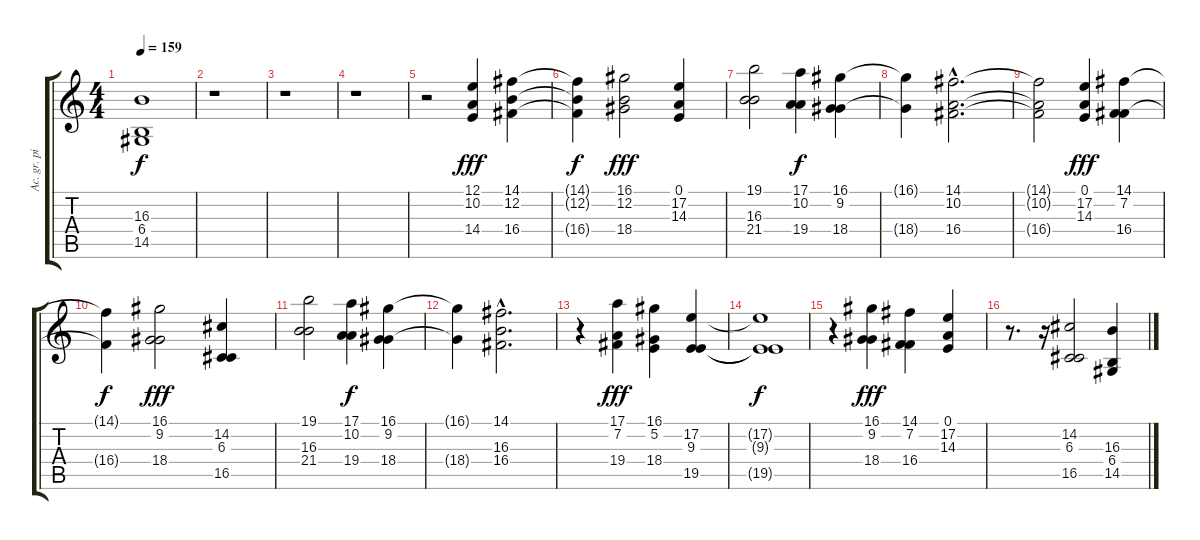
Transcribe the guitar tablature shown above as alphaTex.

\track ("Ac. gr. piano" "Ac. gr. pi") {instrument acousticgrandpiano}
\staff {score tabs}
\tuning (E4 B3 G3 D3 A2 E2) {hide}
\ts (4 4)
\tempo 159
\clef g2
\ks c
(16.3{t} 6.4{t} 14.5{t}).1{dy f} |
r.1 |
r.1 |
r.1 |
r.2{volume 8 instrument acousticgrandpiano} (12.1 10.2 14.4).4{dy fff} (14.1 12.2 16.4).4 |
(14.1{t} 12.2{t} 16.4{t}).4{dy f} (16.1 12.2 18.4).2{dy fff} (0.1 17.2 14.3).4 |
(19.1 16.3 21.4).2 (17.1 10.2 19.4).4{dy f} (16.1 9.2 18.4).4 |
(16.1{t} 18.4{t}).4 (14.1{hac} 10.2{hac} 16.4{hac}).2{d} |
(14.1{t} 10.2{t} 16.4{t}).2 (0.1 17.2 14.3).4{dy fff} (14.1 7.2 16.4).4 |
(14.1{t} 16.4{t}).4{dy f} (16.1 9.2 18.4).2{dy fff} (14.2 6.3 16.5).4 |
(19.1 16.3 21.4).2 (17.1 10.2 19.4).4{dy f} (16.1 9.2 18.4).4 |
(16.1{t} 18.4{t}).4 (14.1{hac} 16.3{hac} 16.4{hac}).2{d} |
r.4 (17.1 7.2 19.4).4{dy fff} (16.1 5.2 18.4).4 (17.2 9.3 19.5).4 |
(17.2{t} 9.3{t} 19.5{t}).1{dy f} |
r.4 (16.1 9.2 18.4).4{dy fff} (14.1 7.2 16.4).4 (0.1 17.2 14.3).4 |
r.8{d} r.16 (14.2 6.3 16.5).2 (16.3 6.4 14.5).4
